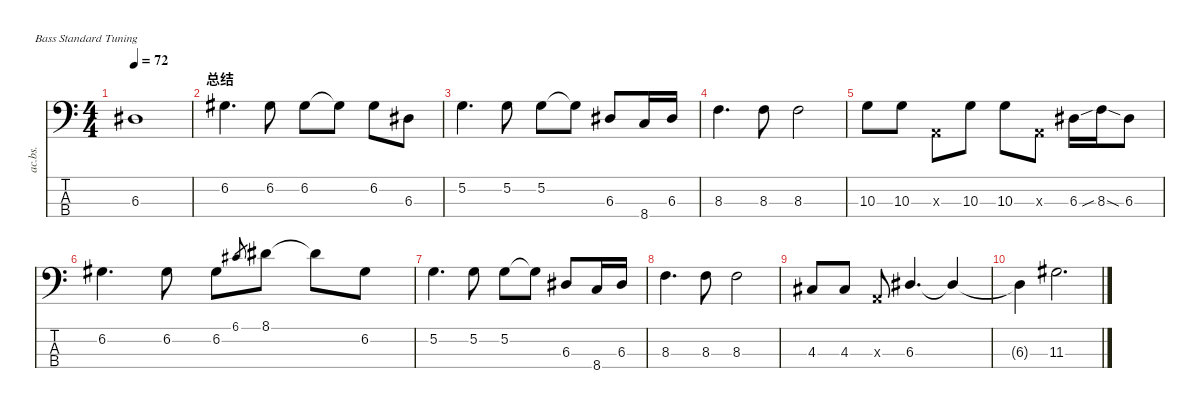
\defaultSystemsLayout 4
\hideDynamics
\bracketExtendMode nobrackets
\track ("Acoustic Bass" "ac.bs.") {instrument acousticbass}
\staff {score tabs}
\tuning (G2 D2 A1 E1)
\ts (4 4)
\tempo 72
\clef f4
\ks c
6.3{t acc #}.1{dy mf beam Down} |
\section ("" "总结")
6.2{acc #}.4{d beam Down} 6.2{acc #}.8{beam Down} 6.2{acc #}.8{beam Down} 6.2{t acc #}.8{beam Down} 6.2{acc #}.8{beam Down} 6.3{acc #}.8{beam Down} |
5.2.4{d beam Down} 5.2.8{beam Down} 5.2.8{beam Down} 5.2{t}.8{beam Down} 6.3{acc #}.8{beam Up} 8.4.16{beam Up} 6.3{acc #}.16{beam Up} |
8.3.4{d beam Down} 8.3.8{beam Down} 8.3.2{beam Down} |
10.3.8{beam Down} 10.3.8{beam Down} 0.3{x}.8{beam Down} 10.3.8{beam Down} 10.3.8{beam Down} 0.3{x}.8{beam Down} 6.3{acc #}.16{beam Down} 8.3{sib sod}.16{beam Down} 6.3{acc #}.8{beam Down} |
6.2{acc #}.4{d beam Down} 6.2{acc #}.8{beam Down} 6.2{acc #}.8{beam Down} 6.1{acc #}.8{gr beam Up} 8.1{acc #}.8{beam Down} 8.1{t acc #}.8{beam Down} 6.2{acc #}.8{beam Down} |
5.2.4{d beam Down} 5.2.8{beam Down} 5.2.8{beam Down} 5.2{t}.8{beam Down} 6.3{acc #}.8{beam Up} 8.4.16{beam Up} 6.3{acc #}.16{beam Up} |
8.3.4{d beam Down} 8.3.8{beam Down} 8.3.2{beam Down} |
4.3{acc #}.8{beam Up} 4.3{acc #}.8{beam Up} 0.3{x}.8{beam Up} 6.3{acc #}.4{d beam Up} 6.3{t acc #}.4{beam Up} |
6.3{t acc #}.4{beam Down} 11.3{acc #}.2{d beam Down}
